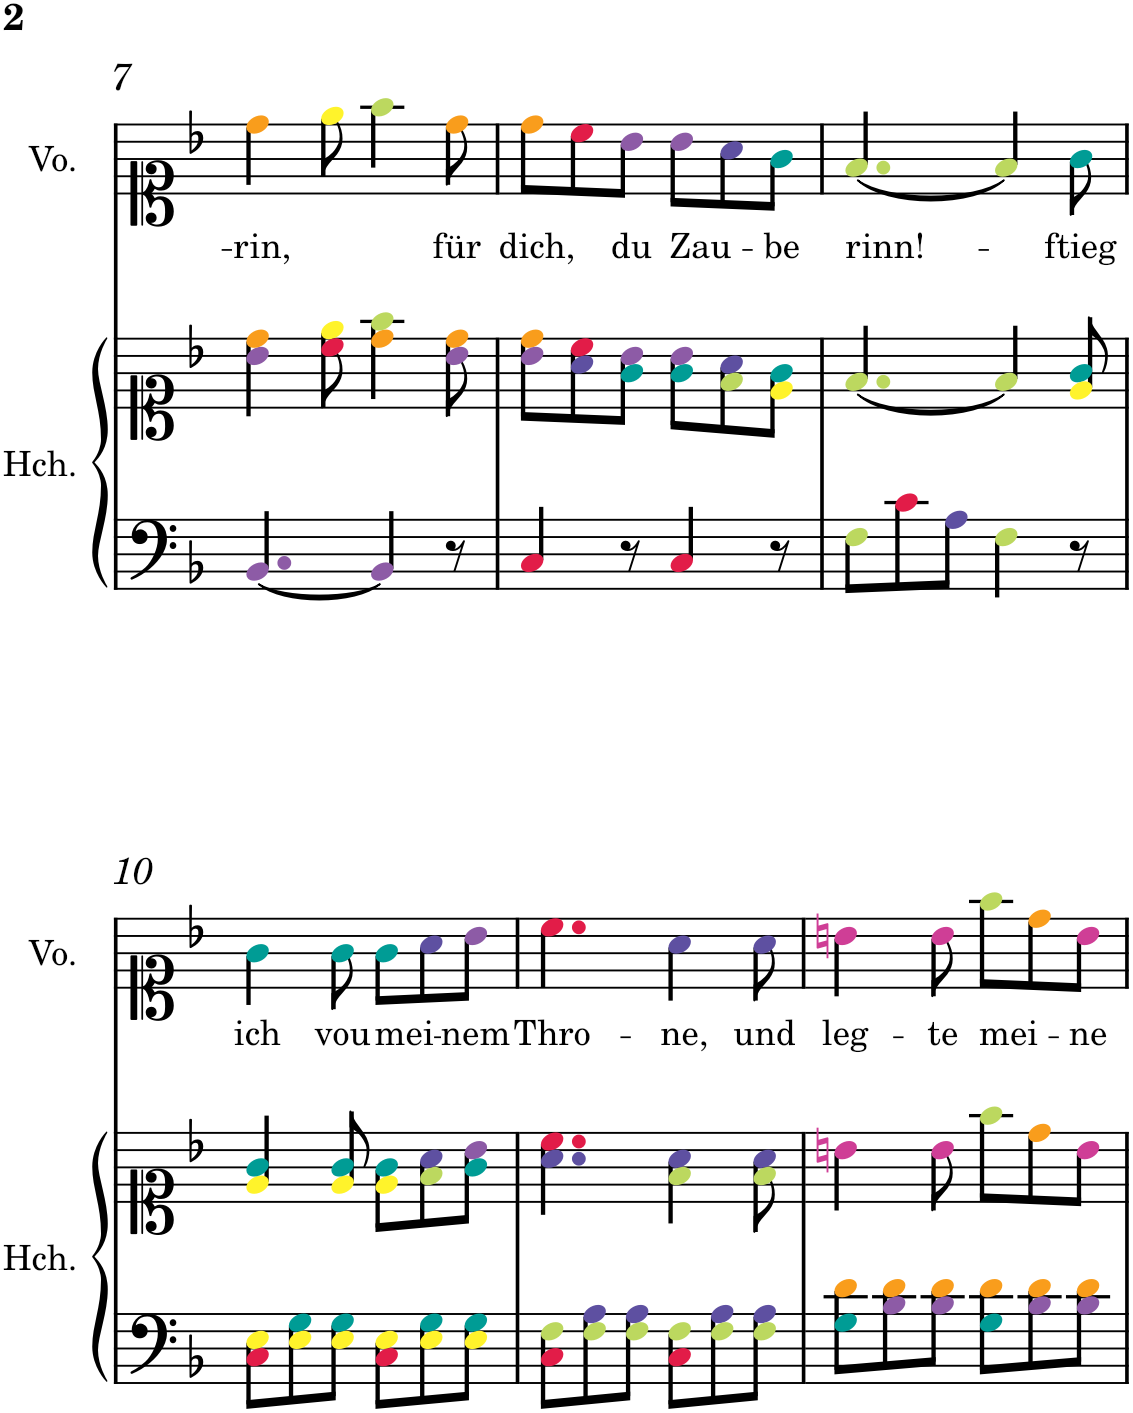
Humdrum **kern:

**kern	**kern	**kern	**text
*part2	*part2	*part1	*part1
*staff3	*staff2	*staff1	*staff1
*I"Harpsichord	*	*I"Voice	*
*I'Hch.	*	*I'Vo.	*
!!LO:PB:g=z
*clefF4	*clefC1	*clefC1	*
*k[b-]	*k[b-]	*k[b-]	*
*M6/8	*M6/8	*M6/8	*
=7	=7	=7	=7
!	!	!	!LO:LY:b
[4.BB-i/	4b-i\ 4ddj\	4ddj\	-rin,
.	8ccZ\ 8eeV\	8eeV\	.
4BB-i/]	4ddj\ 4ffN\	4ffN\	.
!	!	!	!LO:LY:b
8r	8b-i\ 8ddj\	8ddj\	für
=8	=8	=8	=8
!	!	!	!LO:LY:b
4CZ/	8b-i\ 8ddj\L	8ddj\L	dich,
.	8al\ 8ccZ\	8ccZ\	.
!	!	!	!LO:LY:b
8r	8g!\ 8b-i\J	8b-i\J	du
!	!	!	!LO:LY:b
4CZ/	8g!\ 8b-i\L	8b-i\L	Zau-
.	8fN\ 8al\	8al\	.
!	!	!	!LO:LY:b
8r	8eV\ 8g!\J	8g!\J	-be
=9	=9	=9	=9
!	!	!	!LO:LY:b
8FN\L	[4.fN/	[4.fN/	rinn!-
8cZ\	.	.	.
8Al\J	.	.	.
4FN\	4fN/]	4fN/]	.
!	!	!	!LO:LY:b
8r	8eV/ 8g!/	8g!\	-ftieg
!!LO:LB:g=z
=10	=10	=10	=10
!	!	!	!LO:LY:b
8CZ\ 8EV\L	4eV/ 4g!/	4g!\	ich
8EV\ 8G!\	.	.	.
!	!	!	!LO:LY:b
8EV\ 8G!\J	8eV/ 8g!/	8g!\	vou
!	!	!	!LO:LY:b
8CZ\ 8EV\L	8eV\ 8g!\L	8g!\L	mei-
8EV\ 8G!\	8fN\ 8al\	8al\	.
!	!	!	!LO:LY:b
8EV\ 8G!\J	8g!\ 8b-i\J	8b-i\J	-nem
=11	=11	=11	=11
!	!	!	!LO:LY:b
8CZ\ 8FN\L	4.al\ 4.ccZ\	4.ccZ\	Thro-
8FN\ 8Al\	.	.	.
8FN\ 8Al\J	.	.	.
!	!	!	!LO:LY:b
8CZ\ 8FN\L	4fN\ 4al\	4al\	-ne,
8FN\ 8Al\	.	.	.
!	!	!	!LO:LY:b
8FN\ 8Al\J	8fN\ 8al\	8al\	und
=12	=12	=12	=12
!	!	!	!LO:LY:b
8G!\ 8dj\L	4bn+\	4bn+\	leg-
8B-i\ 8dj\	.	.	.
!	!	!	!LO:LY:b
8B-i\ 8dj\J	8b+\	8b+\	-te
!	!	!	!LO:LY:b
8G!\ 8dj\L	8ffN\L	8ffN\L	mei-
8B-i\ 8dj\	8ddj\	8ddj\	.
!	!	!	!LO:LY:b
8B-i\ 8dj\J	8b+\J	8b+\J	-ne
=	=	=	=
*-	*-	*-	*-
